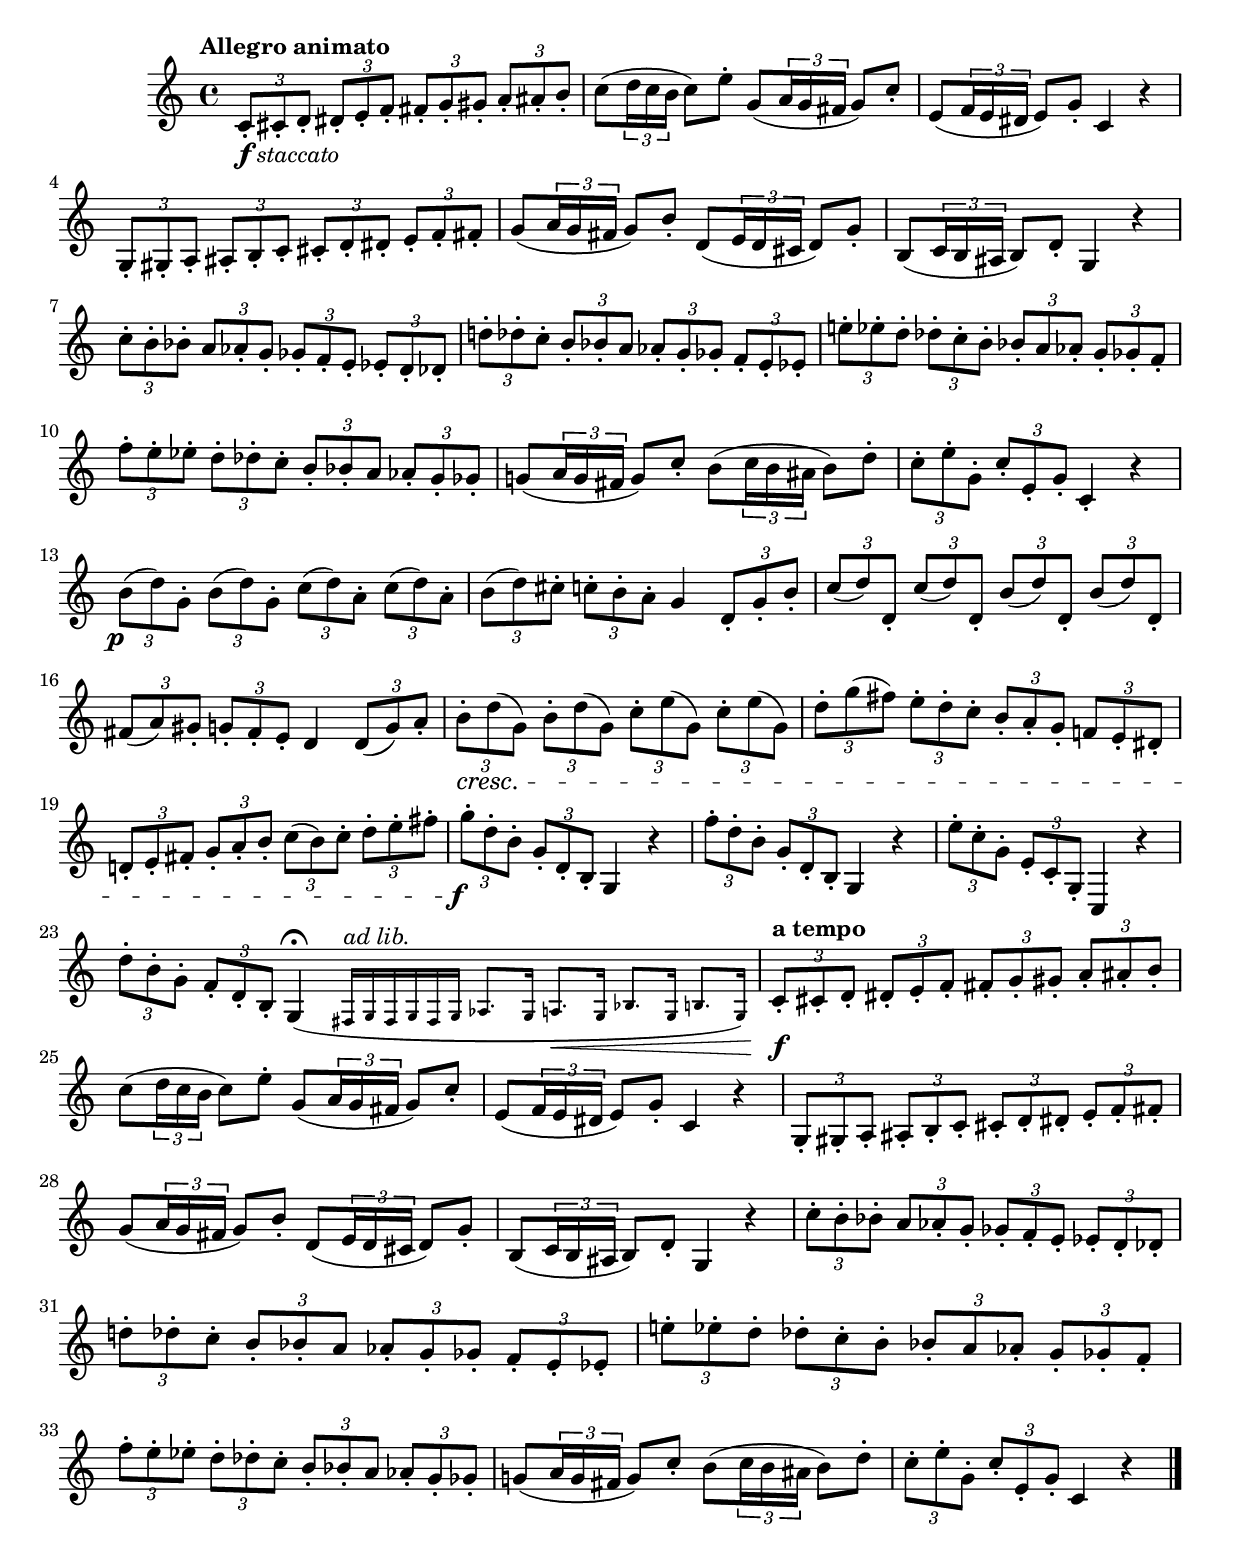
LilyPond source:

\version "2.22.0"

\include "settings.ily"

\relative {
  \language "english"

  \transposition f

  \tempo "Allegro animato"

  \key c \major
  \time 4/4

  \tuplet 3/2 4 { c'8-._\markup { \dynamic "f" \italic "staccato" } c-sharp-. d-. d-sharp-. e-. f-. f-sharp-. g-. g-sharp-. a-. a-sharp-. b-. } |
  c8( \tuplet 3/2 { d16 c b } c8) e-. g,8( \tuplet 3/2 { a16 g f-sharp } g8) c-. |
  e,8( \tuplet 3/2 { f16 e d-sharp } e8) g-. c,4 r |
  \tuplet 3/2 4 { g8-. g-sharp-. a-. a-sharp-. b-. c-. c-sharp-. d-. d-sharp-. e-. f-. f-sharp-. } |
  g8( \tuplet 3/2 { a16 g f-sharp } g8) b-. d,8( \tuplet 3/2 { e16 d c-sharp } d8) g-. |
  b,8( \tuplet 3/2 { c16 b a-sharp } b8) d-. g,4 r |
  \tuplet 3/2 4 {
    c'8-. b-. b-flat-. a a-flat-. g-. g-flat-. f-. e-. e-flat-. d-. d-flat-. |
    d-natural'!8-. d-flat-. c-. b-. b-flat-. a a-flat-. g-. g-flat-. f-. e-. e-flat-. |
    e-natural'!8-. e-flat-. d-. d-flat-. c-. b-. b-flat-. a a-flat-. g-. g-flat-. f-. |
    f'8-. e-. e-flat-. d-. d-flat-. c-. b-. b-flat-. a a-flat-. g-. g-flat-. |
  }
  g!8( \tuplet 3/2 { a16 g f-sharp } g8) c-. b8( \tuplet 3/2 { c16 b a-sharp } b8) d-. |
  \tuplet 3/2 4 { c8-. e-. g,-. c-. e,-. g-. } c,4-. r |

  <> \tweak X-offset #-1 \p \tuplet 3/2 4 { \repeat unfold 2 { b'8( d) g,-. } \repeat unfold 2 { c( d) a-. } } |
  \tuplet 3/2 4 { b8( d) c-sharp-. c-. b-. a-. } g4 \tuplet 3/2 { d8-. g-. b-. } |
  \tuplet 3/2 4 { \repeat unfold 2 { c8( d) d,-. } \repeat unfold 2 { b'( d) d,-. } } |
  \tuplet 3/2 4 { f-sharp8( a) g-sharp-. g-. f-sharp-. e-. } d4 \tuplet 3/2 { d8( g) a-. } |
  \tuplet 3/2 4 {
    <> \cresc \repeat unfold 2 { b8-. d( g,) } \repeat unfold 2 { c-. e( g,) } |
    d'8-. g( f-sharp) e-. d-. c-. b-. a-. g-. f! e-. d-sharp-. |
    d!8-. e-. f-sharp-. g-. a-. b-. c( b) c-. d-. e-. f-sharp-. |
  }
  \tuplet 3/2 4 { g8-. \tweak X-offset #-1 \f d-. b-. g-. d-. b-. } g4 r |
  \tuplet 3/2 4 { f''8-. d-. b-. g-. d-. b-. } g4 r |
  \tuplet 3/2 4 { e''8-. c-. g-. e-. c-. g-. } c,4 r |

  \barNumberCheck #23
  \cadenzaOn
  \tuplet 3/2 4 { d''8-.[ b-. g-.] f-.[ d-. b-.] } g4\fermata(
  \magnifyMusic \cadenza-magnification {
    f-sharp16^\markup { \normalsize \italic "ad lib." }[ g f-sharp g f-sharp g] a-flat8.[ g16] a8.[ \< g16] b-flat8.[ g16] b8.[ g16])
  }
  \cadenzaOff \bar "|"
  \set Score.currentBarNumber = #24

  \tempo "a tempo"
  \tuplet 3/2 4 { c8-. \f c-sharp-. d-. d-sharp-. e-. f-. f-sharp-. g-. g-sharp-. a-. a-sharp-. b-. } |
  c8( \tuplet 3/2 { d16 c b } c8) e-. g,8( \tuplet 3/2 { a16 g f-sharp } g8) c-. |
  e,8( \tuplet 3/2 { f16 e d-sharp } e8) g-. c,4 r |
  \tuplet 3/2 4 { g8-. g-sharp-. a-. a-sharp-. b-. c-. c-sharp-. d-. d-sharp-. e-. f-. f-sharp-. } | \break
  g8( \tuplet 3/2 { a16 g f-sharp } g8) b-. d,8( \tuplet 3/2 { e16 d c-sharp } d8) g-. |
  b,8( \tuplet 3/2 { c16 b a-sharp } b8) d-. g,4 r |
  \tuplet 3/2 4 {
    c'8-. b-. b-flat-. a a-flat-. g-. g-flat-. f-. e-. e-flat-. d-. d-flat-. |
    d-natural'!8-. d-flat-. c-. b-. b-flat-. a a-flat-. g-. g-flat-. f-. e-. e-flat-. |
    e-natural'!8-. e-flat-. d-. d-flat-. c-. b-. b-flat-. a a-flat-. g-. g-flat-. f-. |
    f'8-. e-. e-flat-. d-. d-flat-. c-. b-. b-flat-. a a-flat-. g-. g-flat-. |
  }
  g!8( \tuplet 3/2 { a16 g f-sharp } g8) c-. b8( \tuplet 3/2 { c16 b a-sharp } b8) d-. |
  \tuplet 3/2 4 { c8-. e-. g,-. c-. e,-. g-. } c,4 r | \bar "|."
}
